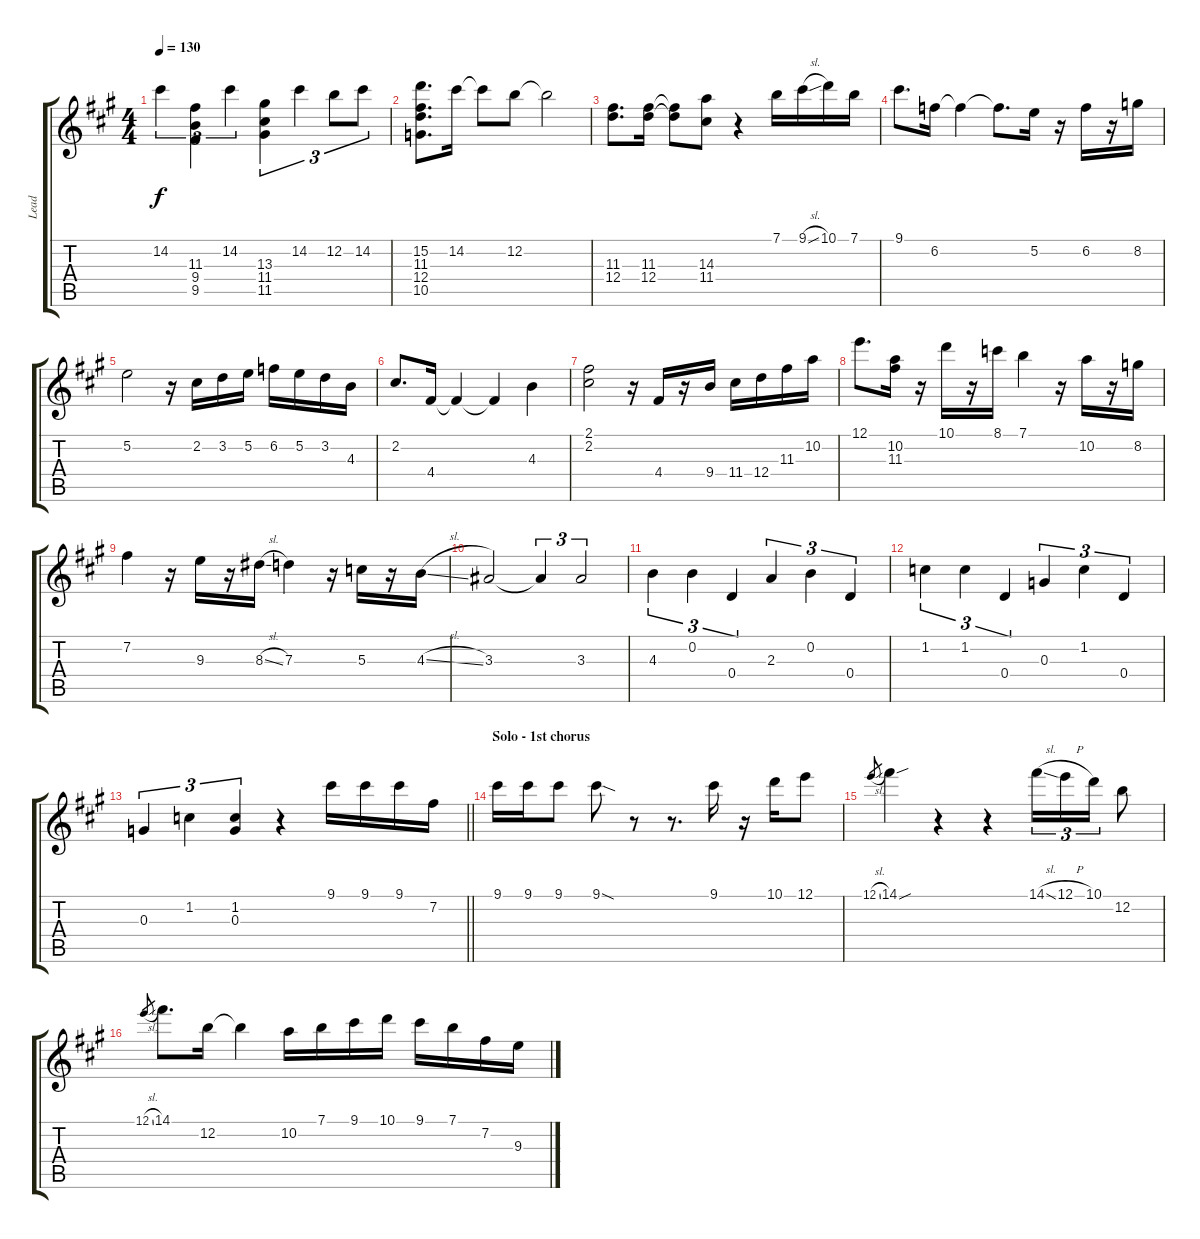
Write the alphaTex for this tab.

\track ("Lead" "Lead") {instrument electricguitarjazz}
\staff {score tabs}
\tuning (E4 B3 G3 D3 A2 E2) {hide}
\ts (4 4)
\tempo 130
\clef g2
\ks a
14.2.4{tu (3 2) dy f} (11.3 9.4 9.5).4{tu (3 2)} 14.2.4{tu (3 2)} (13.3 11.4 11.5).4{tu (3 2)} 14.2.4{tu (3 2)} 12.2.8{tu (3 2)} 14.2.8{tu (3 2)} |
(15.2 11.3 12.4 10.5).8{d} 14.2.16 14.2{t}.8 12.2.8 12.2{t}.2 |
(11.3 12.4).8{d} (11.3 12.4).16 (11.3{t} 12.4{t}).8 (14.3 11.4).8 r.4 7.1.16 9.1{sl}.16 10.1.16 7.1.16 |
9.1.8{d} 6.2.16 6.2{t}.4 6.2{t}.8{d} 5.2.16 r.16 6.2.16 r.16 8.2.16 |
5.2.2 r.16 2.2.16 3.2.16 5.2.16 6.2.16 5.2.16 3.2.16 4.3.16 |
2.2.8{d} 4.4.16 4.4{t}.4 4.4{t}.4 4.3.4 |
(2.1 2.2).2 r.16 4.4.16 r.16 9.4.16 11.4.16 12.4.16 11.3.16 10.2.16 |
12.1.8{d} (10.2 11.3).16 r.16 10.1.16 r.16 8.1.16 7.1.4 r.16 10.2.16 r.16 8.2.16 |
7.2.4 r.16 9.3.16 r.16 8.3{sl}.16 7.3.4 r.16 5.3.16 r.16 4.3{sl}.16 |
3.3.2 3.3{t}.4{tu (3 2)} 3.3.2{tu (3 2)} |
4.3.4{tu (3 2)} 0.2.4{tu (3 2)} 0.4.4{tu (3 2)} 2.3.4{tu (3 2)} 0.2.4{tu (3 2)} 0.4.4{tu (3 2)} |
1.2.4{tu (3 2)} 1.2.4{tu (3 2)} 0.4.4{tu (3 2)} 0.3.4{tu (3 2)} 1.2.4{tu (3 2)} 0.4.4{tu (3 2)} |
\barLineRight lightlight
0.3.4{tu (3 2)} 1.2.4{tu (3 2)} (1.2 0.3).4{tu (3 2)} r.4 9.1.16 9.1.16 9.1.16 7.2.16 |
\section ("" "Solo - 1st chorus")
9.1.16 9.1.16 9.1.8 9.1{sod}.8 r.8 r.8{d} 9.1.16 r.16 10.1.16 12.1.8 |
12.1{sl}.8{gr} 14.1{sou}.4 r.4 r.4 14.1{sl}.16{tu (3 2)} 12.1{h}.16{tu (3 2)} 10.1.16{tu (3 2)} 12.2.8 |
12.1{sl}.8{gr} 14.1.8{d} 12.2.16 12.2{t}.4 10.2.16 7.1.16 9.1.16 10.1.16 9.1.16 7.1.16 7.2.16 9.3.16
